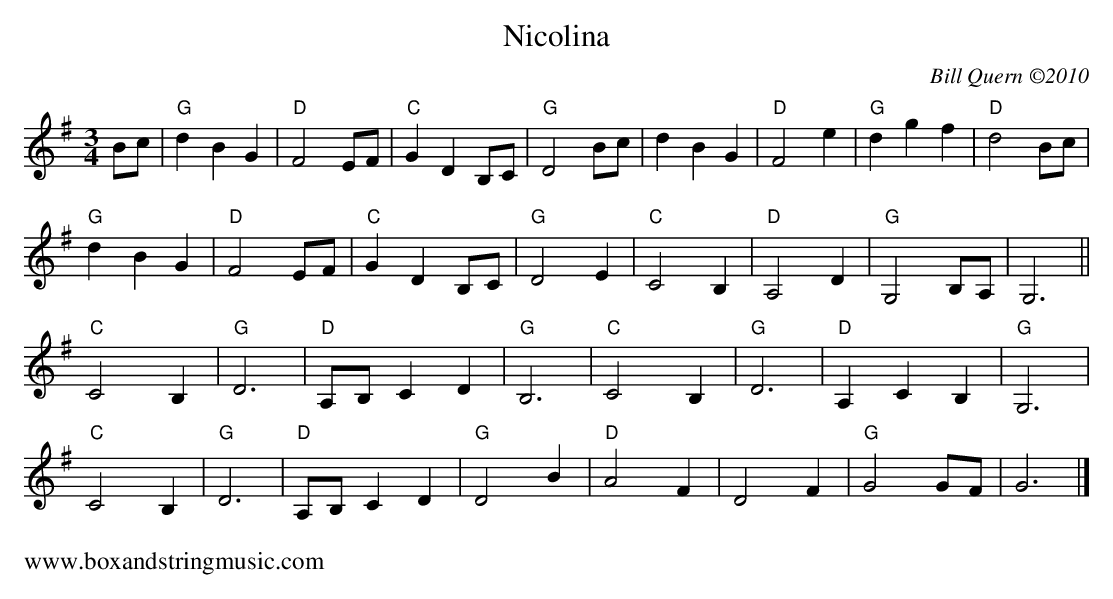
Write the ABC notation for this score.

X:1
T:Nicolina
C:Bill Quern ©2010
M:3/4
L:1/8
K:G
Bc|"G"d2B2G2|"D"F4EF|"C"G2D2B,C|"G"D4Bc|d2B2G2|"D"F4e2|"G"d2g2f2|"D"d4Bc|
"G"d2B2G2|"D"F4EF|"C"G2D2B,C|"G"D4E2|"C"C4B,2|"D"A,4D2|"G"G,4B,A,|G,6||
"C"C4B,2|"G"D6|"D"A,B,C2D2|"G"B,6|"C"C4B,2|"G"D6|"D"A,2C2B,2|"G"G,6|
"C"C4B,2|"G"D6|"D"A,B,C2D2|"G"D4B2|"D"A4F2|D4F2|"G"G4GF|G6|]
